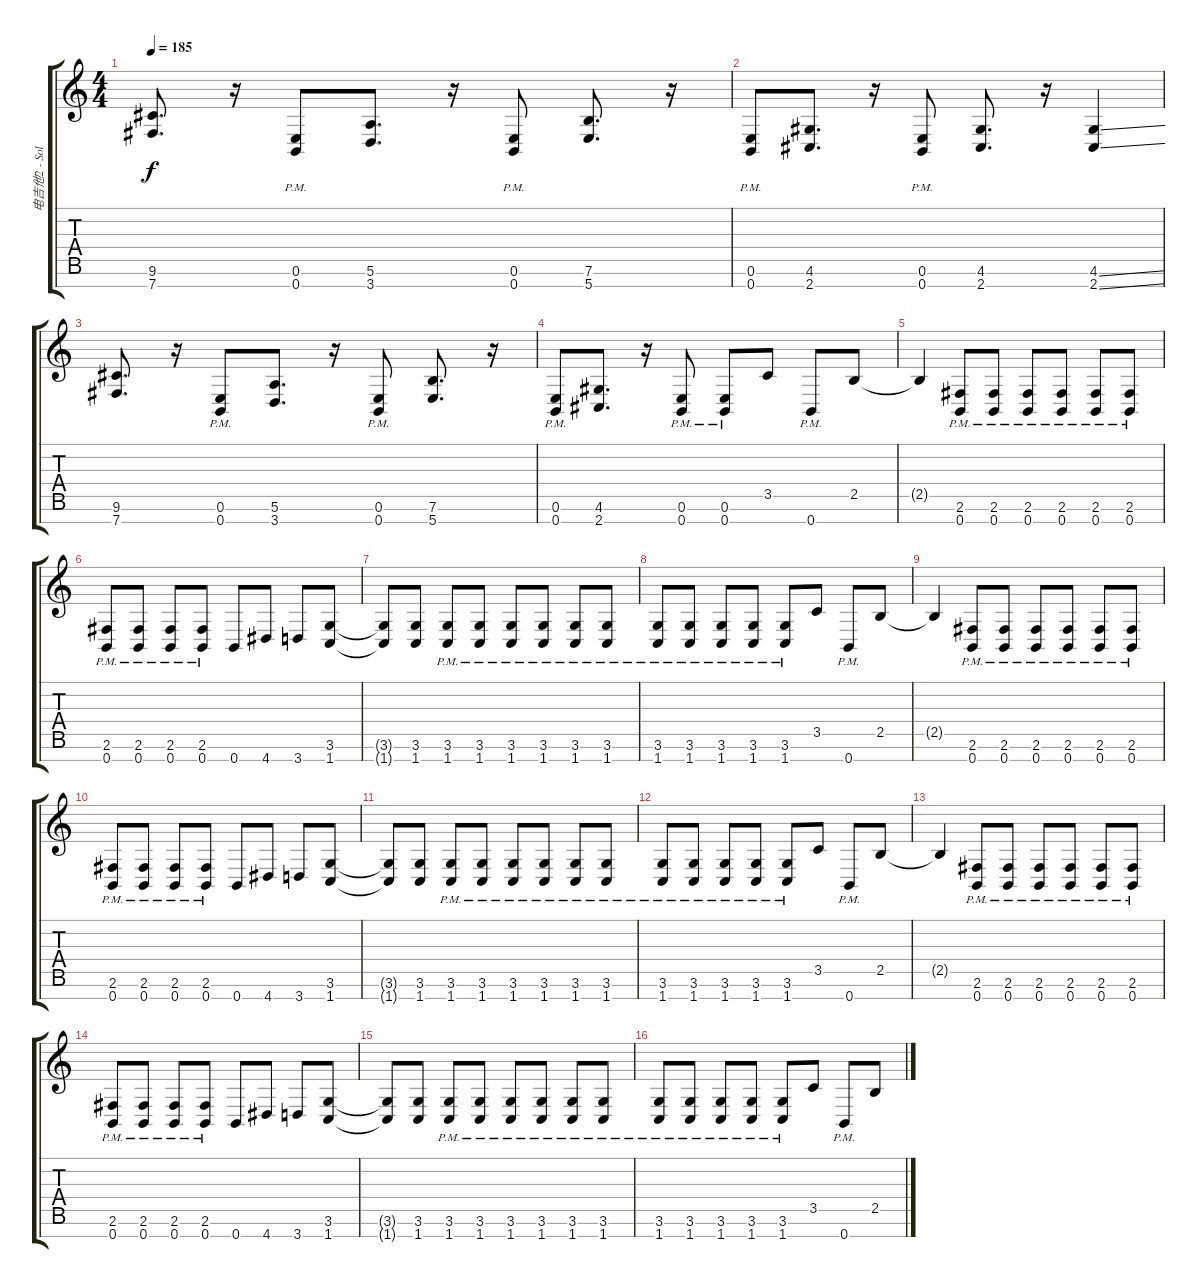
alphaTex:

\track ("电吉他2 - Solo" "电吉他2 - Sol") {instrument distortionguitar}
\staff {score tabs}
\tuning (E4 B3 G3 D3 A2 E2 B1) {hide}
\ts (4 4)
\tempo 185
\clef g2
\ks c
(9.6 7.7).8{d dy f} r.16 (0.6{pm} 0.7{pm}).8 (5.6 3.7).8{d} r.16 (0.6{pm} 0.7{pm}).8 (7.6 5.7).8{d} r.16 |
(0.6{pm} 0.7{pm}).8 (4.6 2.7).8{d} r.16 (0.6{pm} 0.7{pm}).8 (4.6 2.7).8{d} r.16 (4.6{ss} 2.7{ss}).4 |
(9.6 7.7).8{d} r.16 (0.6{pm} 0.7{pm}).8 (5.6 3.7).8{d} r.16 (0.6{pm} 0.7{pm}).8 (7.6 5.7).8{d} r.16 |
(0.6{pm} 0.7{pm}).8 (4.6 2.7).8{d} r.16 (0.6{pm} 0.7{pm}).8 (0.6{pm} 0.7{pm}).8 3.5.8 0.7{pm}.8 2.5.8 |
2.5{t}.4 (2.6{pm} 0.7{pm}).8 (2.6{pm} 0.7{pm}).8 (2.6{pm} 0.7{pm}).8 (2.6{pm} 0.7{pm}).8 (2.6{pm} 0.7{pm}).8 (2.6{pm} 0.7{pm}).8 |
(2.6{pm} 0.7{pm}).8 (2.6{pm} 0.7{pm}).8 (2.6{pm} 0.7{pm}).8 (2.6{pm} 0.7{pm}).8 0.7.8 4.7.8 3.7.8 (3.6 1.7).8 |
(3.6{t} 1.7{t}).8 (3.6 1.7).8 (3.6{pm} 1.7{pm}).8 (3.6{pm} 1.7{pm}).8 (3.6{pm} 1.7{pm}).8 (3.6{pm} 1.7{pm}).8 (3.6{pm} 1.7{pm}).8 (3.6{pm} 1.7{pm}).8 |
(3.6{pm} 1.7{pm}).8 (3.6{pm} 1.7{pm}).8 (3.6{pm} 1.7{pm}).8 (3.6{pm} 1.7{pm}).8 (3.6{pm} 1.7{pm}).8 3.5.8 0.7{pm}.8 2.5.8 |
2.5{t}.4 (2.6{pm} 0.7{pm}).8 (2.6{pm} 0.7{pm}).8 (2.6{pm} 0.7{pm}).8 (2.6{pm} 0.7{pm}).8 (2.6{pm} 0.7{pm}).8 (2.6{pm} 0.7{pm}).8 |
(2.6{pm} 0.7{pm}).8 (2.6{pm} 0.7{pm}).8 (2.6{pm} 0.7{pm}).8 (2.6{pm} 0.7{pm}).8 0.7.8 4.7.8 3.7.8 (3.6 1.7).8 |
(3.6{t} 1.7{t}).8 (3.6 1.7).8 (3.6{pm} 1.7{pm}).8 (3.6{pm} 1.7{pm}).8 (3.6{pm} 1.7{pm}).8 (3.6{pm} 1.7{pm}).8 (3.6{pm} 1.7{pm}).8 (3.6{pm} 1.7{pm}).8 |
(3.6{pm} 1.7{pm}).8 (3.6{pm} 1.7{pm}).8 (3.6{pm} 1.7{pm}).8 (3.6{pm} 1.7{pm}).8 (3.6{pm} 1.7{pm}).8 3.5.8 0.7{pm}.8 2.5.8 |
2.5{t}.4 (2.6{pm} 0.7{pm}).8 (2.6{pm} 0.7{pm}).8 (2.6{pm} 0.7{pm}).8 (2.6{pm} 0.7{pm}).8 (2.6{pm} 0.7{pm}).8 (2.6{pm} 0.7{pm}).8 |
(2.6{pm} 0.7{pm}).8 (2.6{pm} 0.7{pm}).8 (2.6{pm} 0.7{pm}).8 (2.6{pm} 0.7{pm}).8 0.7.8 4.7.8 3.7.8 (3.6 1.7).8 |
(3.6{t} 1.7{t}).8 (3.6 1.7).8 (3.6{pm} 1.7{pm}).8 (3.6{pm} 1.7{pm}).8 (3.6{pm} 1.7{pm}).8 (3.6{pm} 1.7{pm}).8 (3.6{pm} 1.7{pm}).8 (3.6{pm} 1.7{pm}).8 |
(3.6{pm} 1.7{pm}).8 (3.6{pm} 1.7{pm}).8 (3.6{pm} 1.7{pm}).8 (3.6{pm} 1.7{pm}).8 (3.6{pm} 1.7{pm}).8 3.5.8 0.7{pm}.8 2.5.8
